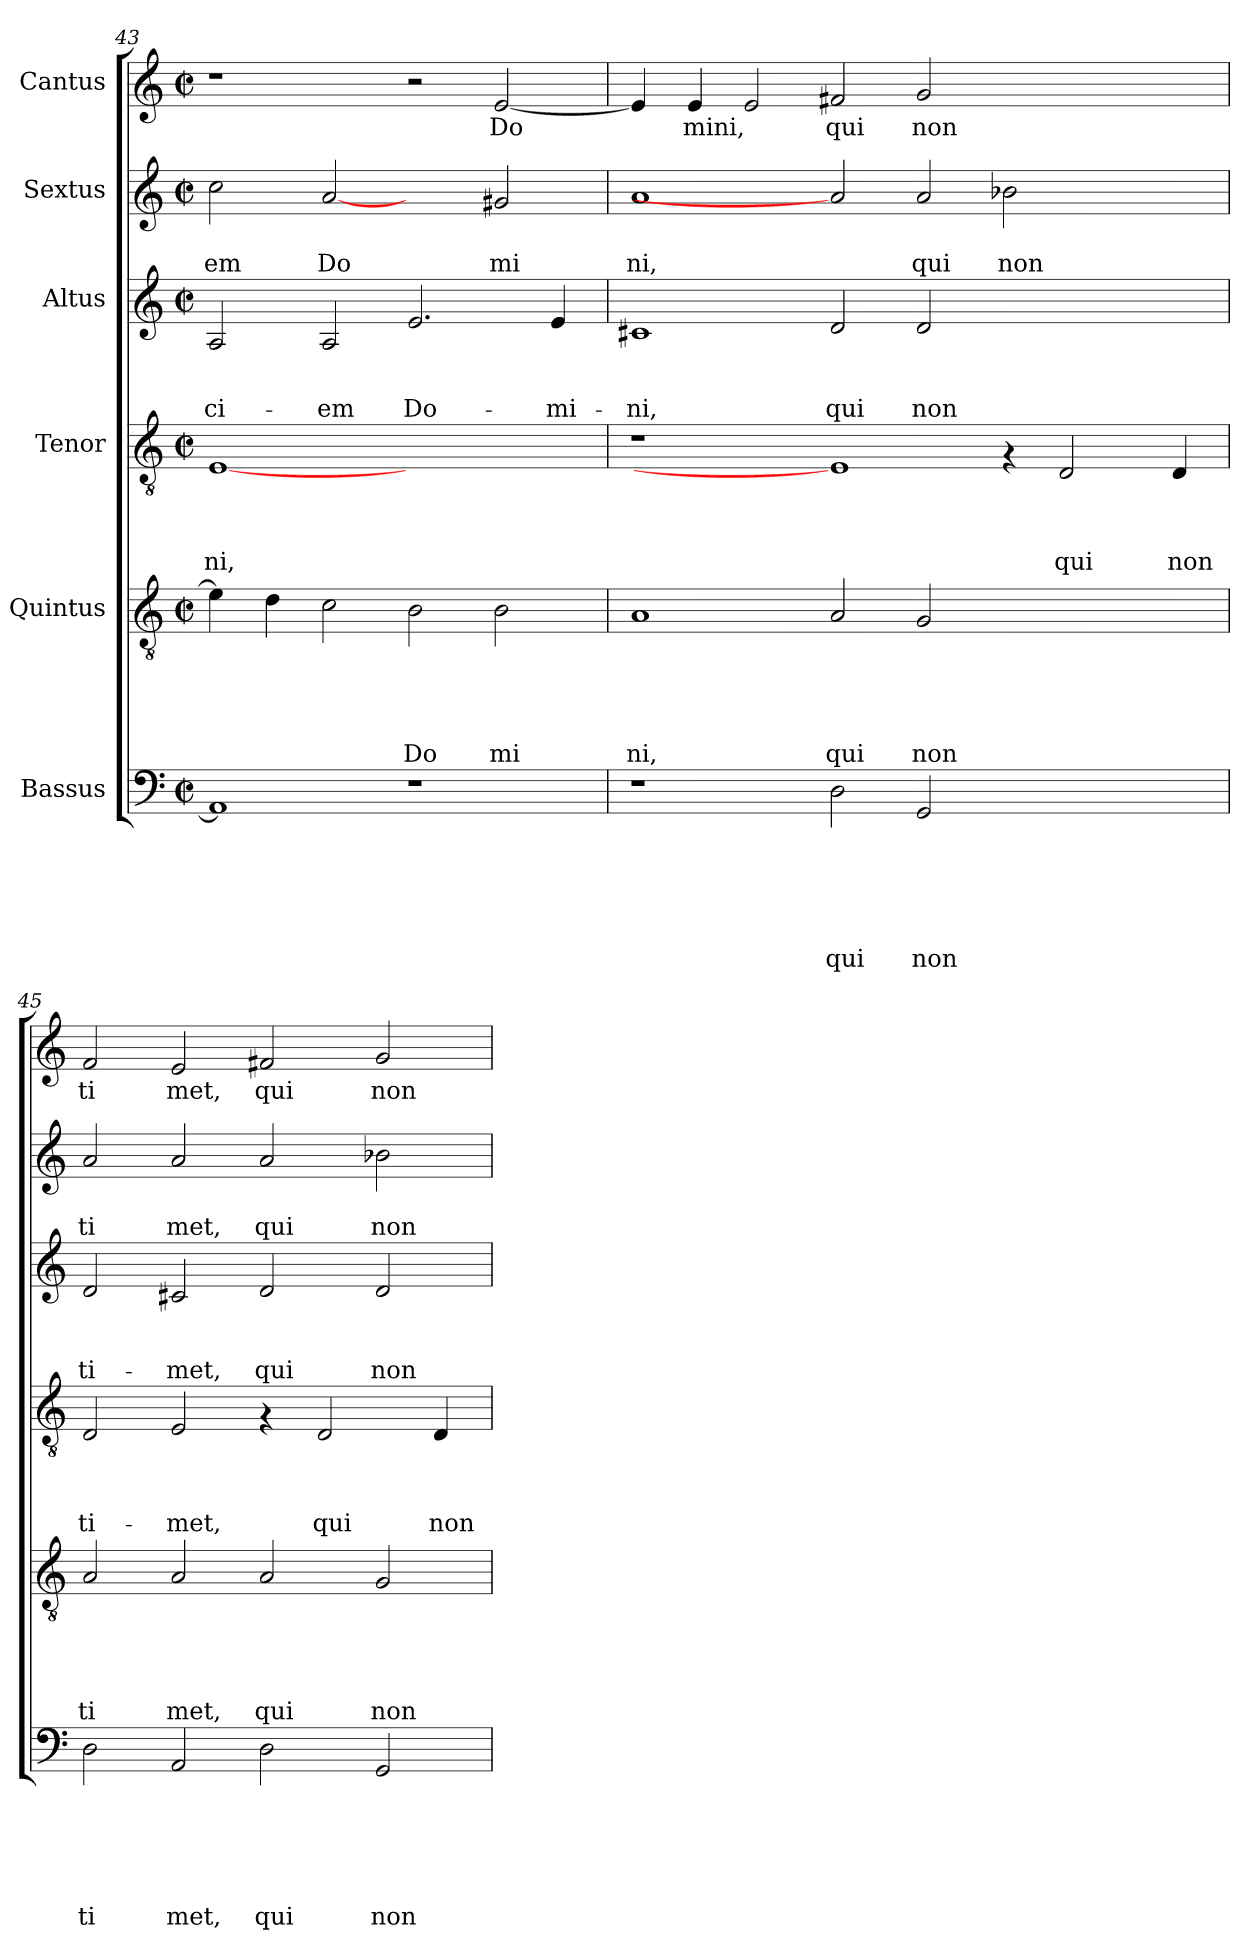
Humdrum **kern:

**kern	**text	**text	**text	**text	**text	**text	**kern	**text	**text	**text	**text	**text	**kern	**text	**text	**text	**text	**kern	**text	**text	**text	**kern	**text	**text	**kern	**text
*part6	*part6	*part6	*part6	*part6	*part6	*part6	*part5	*part5	*part5	*part5	*part5	*part5	*part4	*part4	*part4	*part4	*part4	*part3	*part3	*part3	*part3	*part2	*part2	*part2	*part1	*part1
*staff6	*staff6	*staff6	*staff6	*staff6	*staff6	*staff6	*staff5	*staff5	*staff5	*staff5	*staff5	*staff5	*staff4	*staff4	*staff4	*staff4	*staff4	*staff3	*staff3	*staff3	*staff3	*staff2	*staff2	*staff2	*staff1	*staff1
*I"Bassus	*	*	*	*	*	*	*I"Quintus	*	*	*	*	*	*I"Tenor	*	*	*	*	*I"Altus	*	*	*	*I"Sextus	*	*	*I"Cantus	*
*clefF4	*	*	*	*	*	*	*clefGv2	*	*	*	*	*	*clefGv2	*	*	*	*	*clefG2	*	*	*	*clefG2	*	*	*clefG2	*
*k[]	*	*	*	*	*	*	*k[]	*	*	*	*	*	*k[]	*	*	*	*	*k[]	*	*	*	*k[]	*	*	*k[]	*
*C:	*	*	*	*	*	*	*C:	*	*	*	*	*	*C:	*	*	*	*	*C:	*	*	*	*C:	*	*	*C:	*
*M2/2	*	*	*	*	*	*	*M2/2	*	*	*	*	*	*M2/2	*	*	*	*	*M2/2	*	*	*	*M2/2	*	*	*M2/2	*
*met(c|)	*	*	*	*	*	*	*met(c|)	*	*	*	*	*	*met(c|)	*	*	*	*	*met(c|)	*	*	*	*met(c|)	*	*	*met(c|)	*
=43	=43	=43	=43	=43	=43	=43	=43	=43	=43	=43	=43	=43	=43	=43	=43	=43	=43	=43	=43	=43	=43	=43	=43	=43	=43	=43
!	!	!	!	!	!	!	!	!	!	!	!	!	!	!	!	!	!LO:LY:b	!	!	!	!LO:LY:b	!	!	!LO:LY:b	!	!
1AA]	.	.	.	.	.	.	4e\]	.	.	.	.	.	[1E	.	.	.	-ni,	2A/	.	.	-ci-	2cc\	.	em	1r	.
.	.	.	.	.	.	.	4d\	.	.	.	.	.	.	.	.	.	.	.	.	.	.	.	.	.	.	.
!	!	!	!	!	!	!	!	!	!	!	!	!	!	!	!	!	!	!	!	!	!LO:LY:b	!	!	!LO:LY:b	!	!
.	.	.	.	.	.	.	2c\	.	.	.	.	.	.	.	.	.	.	2A/	.	.	-em	[2a	.	Do	.	.
!	!	!	!	!	!	!	!	!	!	!	!	!LO:LY:b	!	!	!	!	!	!	!	!	!LO:LY:b	!	!	!	!	!
1r	.	.	.	.	.	.	2B\	.	.	.	.	Do	1ryy	.	.	.	.	2.e/	.	.	Do-	2ryy	.	.	2r	.
!	!	!	!	!	!	!	!	!	!	!	!	!LO:LY:b	!	!	!	!	!	!	!	!	!	!	!	!LO:LY:b	!	!LO:LY:b
.	.	.	.	.	.	.	2B\	.	.	.	.	mi	.	.	.	.	.	.	.	.	.	2g#X/	.	mi	[<2e/	Do
!	!	!	!	!	!	!	!	!	!	!	!	!	!	!	!	!	!	!	!	!	!LO:LY:b	!	!	!	!	!
.	.	.	.	.	.	.	.	.	.	.	.	.	.	.	.	.	.	4e/	.	.	-mi-	.	.	.	.	.
=44	=44	=44	=44	=44	=44	=44	=44	=44	=44	=44	=44	=44	=44	=44	=44	=44	=44	=44	=44	=44	=44	=44	=44	=44	=44	=44
!	!	!	!	!	!	!	!	!	!	!	!	!LO:LY:b	!	!	!	!	!	!	!	!	!LO:LY:b	!	!	!LO:LY:b	!	!
1r	.	.	.	.	.	.	1A	.	.	.	.	ni,	1r	.	.	.	.	1c#X	.	.	-ni,	1a	.	ni,	4e/]	.
!	!	!	!	!	!	!	!	!	!	!	!	!	!	!	!	!	!	!	!	!	!	!	!	!	!	!LO:LY:b
.	.	.	.	.	.	.	.	.	.	.	.	.	.	.	.	.	.	.	.	.	.	.	.	.	4e/	mini,
.	.	.	.	.	.	.	.	.	.	.	.	.	.	.	.	.	.	.	.	.	.	.	.	.	2e/	.
!	!	!	!	!	!	!LO:LY:b	!	!	!	!	!	!LO:LY:b	!	!	!	!	!	!	!	!	!LO:LY:b	!	!	!	!	!LO:LY:b
2D\	.	.	.	.	.	qui	2A/	.	.	.	.	qui	1E]	.	.	.	.	2d/	.	.	qui	2a]	.	.	2f#X/	qui
!	!	!	!	!	!	!LO:LY:b	!	!	!	!	!	!LO:LY:b	!	!	!	!	!	!	!	!	!LO:LY:b	!	!	!LO:LY:b	!	!LO:LY:b
2GG/	.	.	.	.	.	non	2G/	.	.	.	.	non	.	.	.	.	.	2d/	.	.	non	2a/	.	qui	2g/	non
!	!	!	!	!	!	!	!	!	!	!	!	!	!	!	!	!	!	!	!	!	!	!	!	!LO:LY:b	!	!
1ryy	.	.	.	.	.	.	1ryy	.	.	.	.	.	4rF	.	.	.	.	1ryy	.	.	.	2b-X\	.	non	1ryy	.
!	!	!	!	!	!	!	!	!	!	!	!	!	!	!	!	!	!LO:LY:b	!	!	!	!	!	!	!	!	!
.	.	.	.	.	.	.	.	.	.	.	.	.	2D/	.	.	.	qui	.	.	.	.	.	.	.	.	.
.	.	.	.	.	.	.	.	.	.	.	.	.	.	.	.	.	.	.	.	.	.	2ryy	.	.	.	.
!	!	!	!	!	!	!	!	!	!	!	!	!	!	!	!	!	!LO:LY:b	!	!	!	!	!	!	!	!	!
.	.	.	.	.	.	.	.	.	.	.	.	.	4D/	.	.	.	non	.	.	.	.	.	.	.	.	.
=45	=45	=45	=45	=45	=45	=45	=45	=45	=45	=45	=45	=45	=45	=45	=45	=45	=45	=45	=45	=45	=45	=45	=45	=45	=45	=45
!	!	!	!	!	!	!LO:LY:b	!	!	!	!	!	!LO:LY:b	!	!	!	!	!LO:LY:b	!	!	!	!LO:LY:b	!	!	!LO:LY:b	!	!LO:LY:b
2D\	.	.	.	.	.	ti	2A/	.	.	.	.	ti	2D/	.	.	.	ti-	2d/	.	.	ti-	2a/	.	ti	2f/	ti
!	!	!	!	!	!	!LO:LY:b	!	!	!	!	!	!LO:LY:b	!	!	!	!	!LO:LY:b	!	!	!	!LO:LY:b	!	!	!LO:LY:b	!	!LO:LY:b
2AA/	.	.	.	.	.	met,	2A/	.	.	.	.	met,	2E/	.	.	.	-met,	2c#X/	.	.	-met,	2a/	.	met,	2e/	met,
!	!	!	!	!	!	!LO:LY:b	!	!	!	!	!	!LO:LY:b	!	!	!	!	!	!	!	!	!LO:LY:b	!	!	!LO:LY:b	!	!LO:LY:b
2D\	.	.	.	.	.	qui	2A/	.	.	.	.	qui	4rF	.	.	.	.	2d/	.	.	qui	2a/	.	qui	2f#X/	qui
!	!	!	!	!	!	!	!	!	!	!	!	!	!	!	!	!	!LO:LY:b	!	!	!	!	!	!	!	!	!
.	.	.	.	.	.	.	.	.	.	.	.	.	2D/	.	.	.	qui	.	.	.	.	.	.	.	.	.
!	!	!	!	!	!	!LO:LY:b	!	!	!	!	!	!LO:LY:b	!	!	!	!	!	!	!	!	!LO:LY:b	!	!	!LO:LY:b	!	!LO:LY:b
2GG/	.	.	.	.	.	non	2G/	.	.	.	.	non	.	.	.	.	.	2d/	.	.	non	2b-X\	.	non	2g/	non
!	!	!	!	!	!	!	!	!	!	!	!	!	!	!	!	!	!LO:LY:b	!	!	!	!	!	!	!	!	!
.	.	.	.	.	.	.	.	.	.	.	.	.	4D/	.	.	.	non	.	.	.	.	.	.	.	.	.
=	=	=	=	=	=	=	=	=	=	=	=	=	=	=	=	=	=	=	=	=	=	=	=	=	=	=
*-	*-	*-	*-	*-	*-	*-	*-	*-	*-	*-	*-	*-	*-	*-	*-	*-	*-	*-	*-	*-	*-	*-	*-	*-	*-	*-
